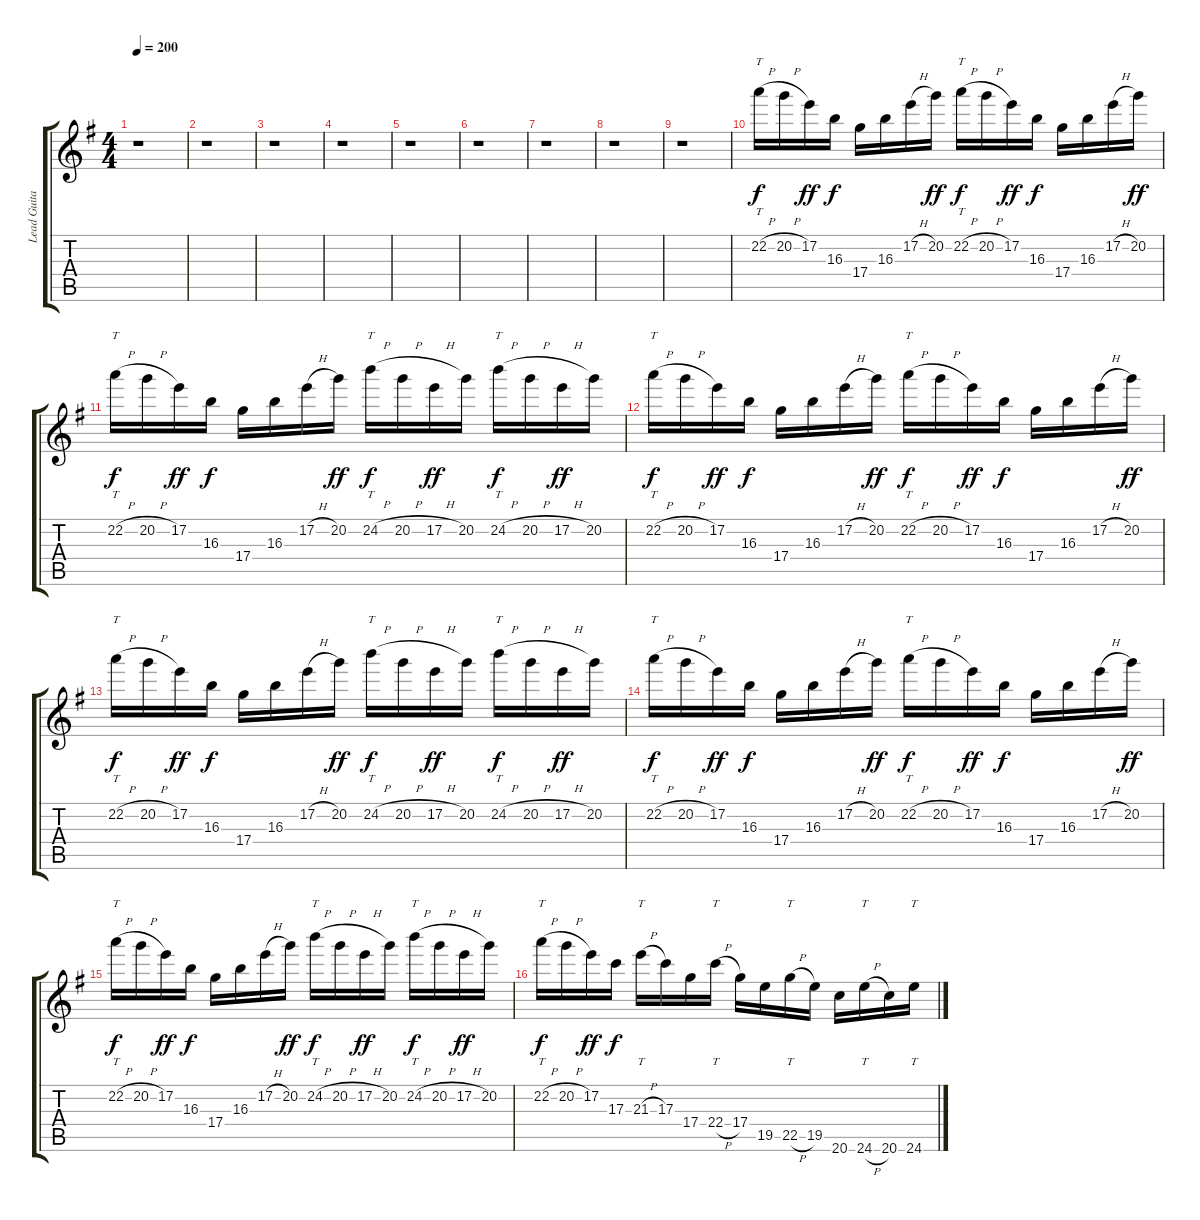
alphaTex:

\track ("Lead Guitar 2" "Lead Guita") {instrument distortionguitar}
\staff {score tabs}
\tuning (E4 B3 G3 D3 A2 E2) {hide}
\ts (4 4)
\tempo 200
\clef g2
\ks g
r.1{dy mf} |
r.1 |
r.1 |
r.1 |
r.1 |
r.1 |
r.1 |
r.1 |
r.1 |
22.2{h}.16{tt dy f volume 14} 20.2{h}.16 17.2.16{dy ff} 16.3.16{dy f} 17.4.16 16.3.16 17.2{h}.16 20.2.16{dy ff} 22.2{h}.16{tt dy f} 20.2{h}.16 17.2.16{dy ff} 16.3.16{dy f} 17.4.16 16.3.16 17.2{h}.16 20.2.16{dy ff} |
22.2{h}.16{tt dy f} 20.2{h}.16 17.2.16{dy ff} 16.3.16{dy f} 17.4.16 16.3.16 17.2{h}.16 20.2.16{dy ff} 24.2{h}.16{tt dy f} 20.2{h}.16 17.2{h}.16{dy ff} 20.2.16 24.2{h}.16{tt dy f} 20.2{h}.16 17.2{h}.16{dy ff} 20.2.16 |
22.2{h}.16{tt dy f} 20.2{h}.16 17.2.16{dy ff} 16.3.16{dy f} 17.4.16 16.3.16 17.2{h}.16 20.2.16{dy ff} 22.2{h}.16{tt dy f} 20.2{h}.16 17.2.16{dy ff} 16.3.16{dy f} 17.4.16 16.3.16 17.2{h}.16 20.2.16{dy ff} |
22.2{h}.16{tt dy f} 20.2{h}.16 17.2.16{dy ff} 16.3.16{dy f} 17.4.16 16.3.16 17.2{h}.16 20.2.16{dy ff} 24.2{h}.16{tt dy f} 20.2{h}.16 17.2{h}.16{dy ff} 20.2.16 24.2{h}.16{tt dy f} 20.2{h}.16 17.2{h}.16{dy ff} 20.2.16 |
22.2{h}.16{tt dy f} 20.2{h}.16 17.2.16{dy ff} 16.3.16{dy f} 17.4.16 16.3.16 17.2{h}.16 20.2.16{dy ff} 22.2{h}.16{tt dy f} 20.2{h}.16 17.2.16{dy ff} 16.3.16{dy f} 17.4.16 16.3.16 17.2{h}.16 20.2.16{dy ff} |
22.2{h}.16{tt dy f} 20.2{h}.16 17.2.16{dy ff} 16.3.16{dy f} 17.4.16 16.3.16 17.2{h}.16 20.2.16{dy ff} 24.2{h}.16{tt dy f} 20.2{h}.16 17.2{h}.16{dy ff} 20.2.16 24.2{h}.16{tt dy f} 20.2{h}.16 17.2{h}.16{dy ff} 20.2.16 |
22.2{h}.16{tt dy f} 20.2{h}.16 17.2.16{dy ff} 17.3.16{dy f} 21.3{h}.16{tt} 17.3.16 17.4.16 22.4{h}.16{tt} 17.4.16 19.5.16 22.5{h}.16{tt} 19.5.16 20.6.16 24.6{h}.16{tt} 20.6.16 24.6{h}.16{tt}
